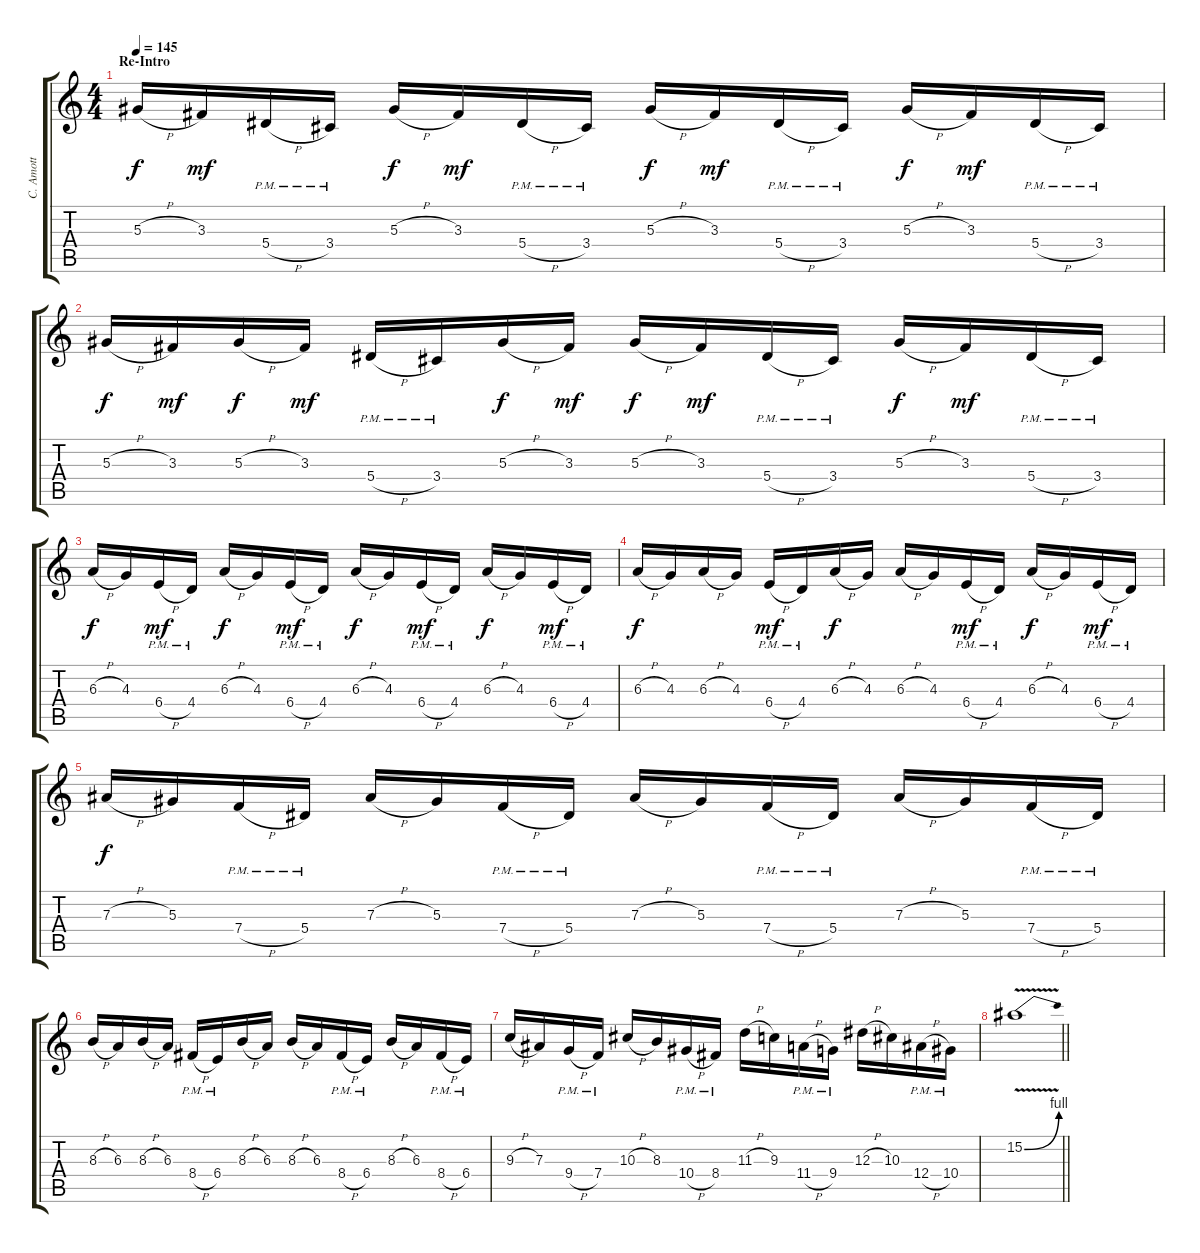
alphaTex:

\track ("C. Amott" "C. Amott") {instrument distortionguitar}
\staff {score tabs}
\tuning (C4 G3 Eb3 Bb2 F2 C2) {hide}
\ts (4 4)
\section ("" "Re-Intro")
\tempo 145
\clef g2
\ks c
5.3{h}.16{dy f} 3.3.16{dy mf} 5.4{h pm}.16 3.4{pm}.16 5.3{h}.16{dy f} 3.3.16{dy mf} 5.4{h pm}.16 3.4{pm}.16 5.3{h}.16{dy f} 3.3.16{dy mf} 5.4{h pm}.16 3.4{pm}.16 5.3{h}.16{dy f} 3.3.16{dy mf} 5.4{h pm}.16 3.4{pm}.16 |
5.3{h}.16{dy f} 3.3.16{dy mf} 5.3{h}.16{dy f} 3.3.16{dy mf} 5.4{h pm}.16 3.4{pm}.16 5.3{h}.16{dy f} 3.3.16{dy mf} 5.3{h}.16{dy f} 3.3.16{dy mf} 5.4{h pm}.16 3.4{pm}.16 5.3{h}.16{dy f} 3.3.16{dy mf} 5.4{h pm}.16 3.4{pm}.16 |
6.3{h}.16{dy f} 4.3.16 6.4{h pm}.16{dy mf} 4.4{pm}.16 6.3{h}.16{dy f} 4.3.16 6.4{h pm}.16{dy mf} 4.4{pm}.16 6.3{h}.16{dy f} 4.3.16 6.4{h pm}.16{dy mf} 4.4{pm}.16 6.3{h}.16{dy f} 4.3.16 6.4{h pm}.16{dy mf} 4.4{pm}.16 |
6.3{h}.16{dy f} 4.3.16 6.3{h}.16 4.3.16 6.4{h pm}.16{dy mf} 4.4{pm}.16 6.3{h}.16{dy f} 4.3.16 6.3{h}.16 4.3.16 6.4{h pm}.16{dy mf} 4.4{pm}.16 6.3{h}.16{dy f} 4.3.16 6.4{h pm}.16{dy mf} 4.4{pm}.16 |
7.3{h}.16{dy f} 5.3.16 7.4{h pm}.16 5.4{pm}.16 7.3{h}.16 5.3.16 7.4{h pm}.16 5.4{pm}.16 7.3{h}.16 5.3.16 7.4{h pm}.16 5.4{pm}.16 7.3{h}.16 5.3.16 7.4{h pm}.16 5.4{pm}.16 |
8.3{h}.16 6.3.16 8.3{h}.16 6.3.16 8.4{h pm}.16 6.4{pm}.16 8.3{h}.16 6.3.16 8.3{h}.16 6.3.16 8.4{h pm}.16 6.4{pm}.16 8.3{h}.16 6.3.16 8.4{h pm}.16 6.4{pm}.16 |
9.3{h}.16 7.3.16 9.4{h pm}.16 7.4{pm}.16 10.3{h}.16 8.3.16 10.4{h pm}.16 8.4{pm}.16 11.3{h}.16 9.3.16 11.4{h pm}.16 9.4{pm}.16 12.3{h}.16 10.3.16 12.4{h pm}.16 10.4{pm}.16 |
\barLineRight lightlight
15.2{be (bend 0 0 60 4) v}.1
